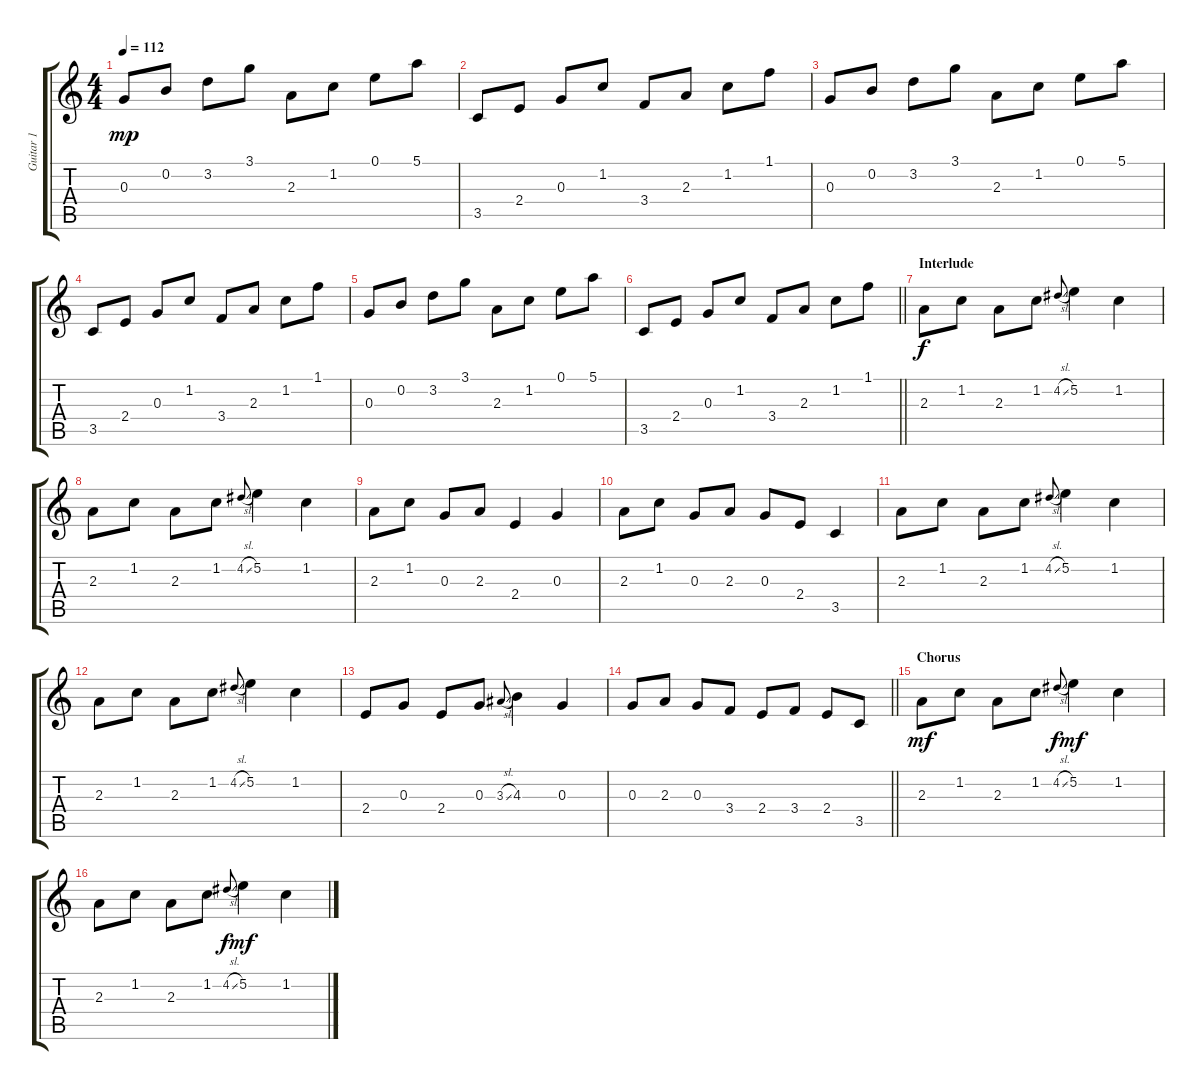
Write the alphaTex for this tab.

\track ("Guitar 1" "Guitar 1") {instrument acousticguitarsteel}
\staff {score tabs}
\tuning (E4 B3 G3 D3 A2 E2) {hide}
\ts (4 4)
\tempo 112
\clef g2
\ks c
0.3.8{dy mp} 0.2.8 3.2.8 3.1.8 2.3.8 1.2.8 0.1.8 5.1.8 |
3.5.8 2.4.8 0.3.8 1.2.8 3.4.8 2.3.8 1.2.8 1.1.8 |
0.3.8 0.2.8 3.2.8 3.1.8 2.3.8 1.2.8 0.1.8 5.1.8 |
3.5.8 2.4.8 0.3.8 1.2.8 3.4.8 2.3.8 1.2.8 1.1.8 |
0.3.8 0.2.8 3.2.8 3.1.8 2.3.8 1.2.8 0.1.8 5.1.8 |
\barLineRight lightlight
3.5.8 2.4.8 0.3.8 1.2.8 3.4.8 2.3.8 1.2.8 1.1.8 |
\section ("" "Interlude")
2.3.8{dy f} 1.2.8 2.3.8 1.2.8 4.2{sl}.8{gr onbeat} 5.2.4 1.2.4 |
2.3.8 1.2.8 2.3.8 1.2.8 4.2{sl}.8{gr onbeat} 5.2.4 1.2.4 |
2.3.8 1.2.8 0.3.8 2.3.8 2.4.4 0.3.4 |
2.3.8 1.2.8 0.3.8 2.3.8 0.3.8 2.4.8 3.5.4 |
2.3.8 1.2.8 2.3.8 1.2.8 4.2{sl}.8{gr onbeat} 5.2.4 1.2.4 |
2.3.8 1.2.8 2.3.8 1.2.8 4.2{sl}.8{gr onbeat} 5.2.4 1.2.4 |
2.4.8 0.3.8 2.4.8 0.3.8 3.3{sl}.8{gr onbeat} 4.3.4 0.3.4 |
\barLineRight lightlight
0.3.8 2.3.8 0.3.8 3.4.8 2.4.8 3.4.8 2.4.8 3.5.8 |
\section ("" "Chorus")
2.3.8{dy mf} 1.2.8 2.3.8 1.2.8 4.2{sl}.8{gr onbeat dy f} 5.2.4{dy mf} 1.2.4 |
2.3.8 1.2.8 2.3.8 1.2.8 4.2{sl}.8{gr onbeat dy f} 5.2.4{dy mf} 1.2.4
